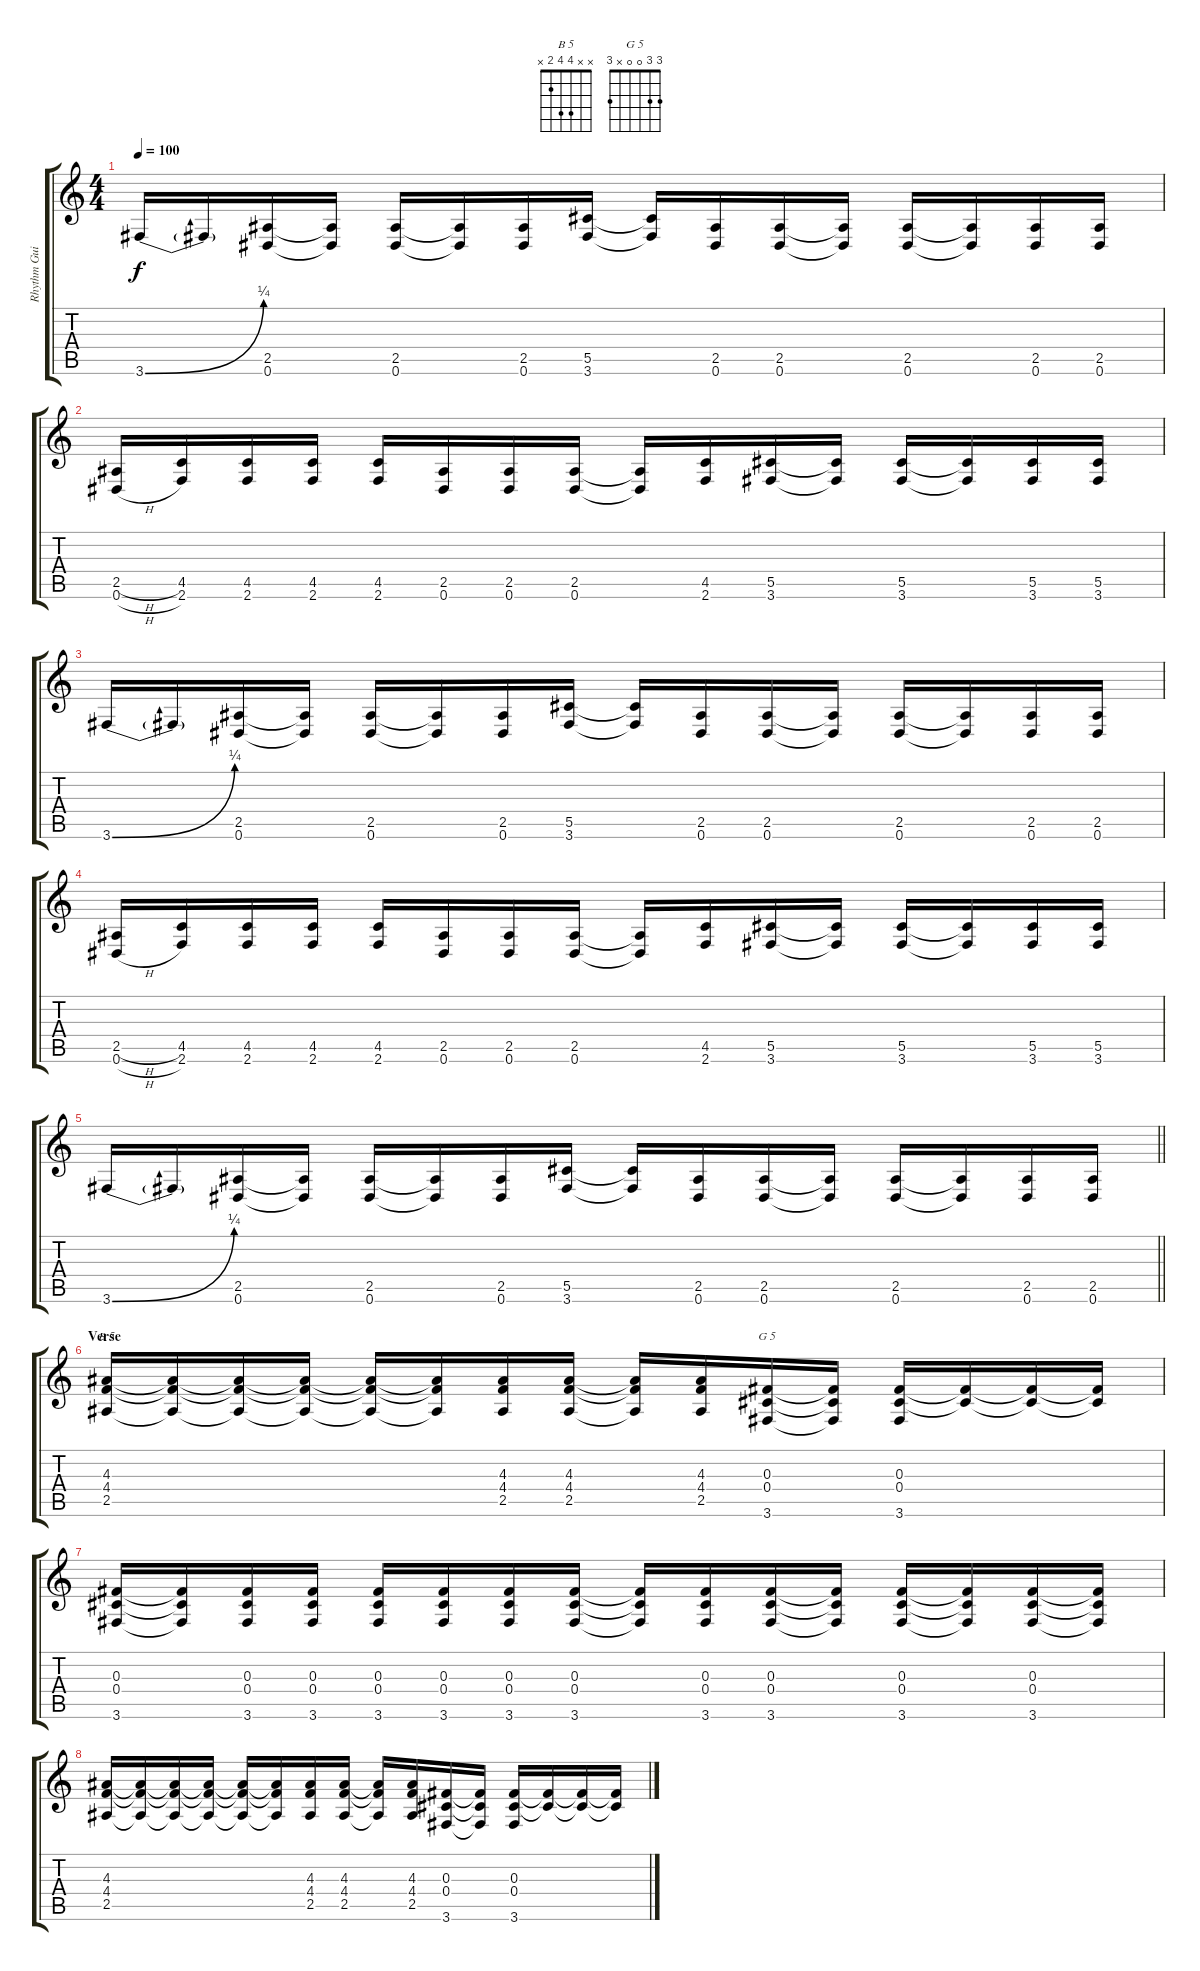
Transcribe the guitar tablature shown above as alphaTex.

\track ("Rhythm Guitar 2" "Rhythm Gui") {instrument distortionguitar}
\staff {score tabs}
\tuning (Eb4 Bb3 Gb3 Db3 Ab2 Eb2) {hide}
\chord ("B 5" x x 4 4 2 x)
\chord ("G 5" 3 3 0 0 x 3)
\ts (4 4)
\tempo 100
\clef g2
\ks c
3.6{be (bend 0 0 60 1)}.16{dy f} 3.6{t}.16 (2.5 0.6).16 (2.5{t} 0.6{t}).16 (2.5 0.6).16 (2.5{t} 0.6{t}).16 (2.5 0.6).16 (5.5 3.6).16 (5.5{t} 3.6{t}).16 (2.5 0.6).16 (2.5 0.6).16 (2.5{t} 0.6{t}).16 (2.5 0.6).16 (2.5{t} 0.6{t}).16 (2.5 0.6).16 (2.5 0.6).16 |
(2.5{h} 0.6{h}).16 (4.5 2.6).16 (4.5 2.6).16 (4.5 2.6).16 (4.5 2.6).16 (2.5 0.6).16 (2.5 0.6).16 (2.5 0.6).16 (2.5{t} 0.6{t}).16 (4.5 2.6).16 (5.5 3.6).16 (5.5{t} 3.6{t}).16 (5.5 3.6).16 (5.5{t} 3.6{t}).16 (5.5 3.6).16 (5.5 3.6).16 |
3.6{be (bend 0 0 60 1)}.16 3.6{t}.16 (2.5 0.6).16 (2.5{t} 0.6{t}).16 (2.5 0.6).16 (2.5{t} 0.6{t}).16 (2.5 0.6).16 (5.5 3.6).16 (5.5{t} 3.6{t}).16 (2.5 0.6).16 (2.5 0.6).16 (2.5{t} 0.6{t}).16 (2.5 0.6).16 (2.5{t} 0.6{t}).16 (2.5 0.6).16 (2.5 0.6).16 |
(2.5{h} 0.6{h}).16 (4.5 2.6).16 (4.5 2.6).16 (4.5 2.6).16 (4.5 2.6).16 (2.5 0.6).16 (2.5 0.6).16 (2.5 0.6).16 (2.5{t} 0.6{t}).16 (4.5 2.6).16 (5.5 3.6).16 (5.5{t} 3.6{t}).16 (5.5 3.6).16 (5.5{t} 3.6{t}).16 (5.5 3.6).16 (5.5 3.6).16 |
\barLineRight lightlight
3.6{be (bend 0 0 60 1)}.16 3.6{t}.16 (2.5 0.6).16 (2.5{t} 0.6{t}).16 (2.5 0.6).16 (2.5{t} 0.6{t}).16 (2.5 0.6).16 (5.5 3.6).16 (5.5{t} 3.6{t}).16 (2.5 0.6).16 (2.5 0.6).16 (2.5{t} 0.6{t}).16 (2.5 0.6).16 (2.5{t} 0.6{t}).16 (2.5 0.6).16 (2.5 0.6).16 |
\section ("" "Verse")
(4.3 4.4 2.5).16{ch "B 5"} (4.3{t} 4.4{t} 2.5{t}).16 (4.3{t} 4.4{t} 2.5{t}).16 (4.3{t} 4.4{t} 2.5{t}).16 (4.3{t} 4.4{t} 2.5{t}).16 (4.3{t} 4.4{t} 2.5{t}).16 (4.3 4.4 2.5).16 (4.3 4.4 2.5).16 (4.3{t} 4.4{t} 2.5{t}).16 (4.3 4.4 2.5).16 (0.3 0.4 3.6).16{ch "G 5"} (0.3{t} 0.4{t} 3.6{t}).16 (0.3 0.4 3.6).16 (0.3{t} 0.4{t}).16 (0.3{t} 0.4{t}).16 (0.3{t} 0.4{t}).16 |
(0.3 0.4 3.6).16 (0.3{t} 0.4{t} 3.6{t}).16 (0.3 0.4 3.6).16 (0.3 0.4 3.6).16 (0.3 0.4 3.6).16 (0.3 0.4 3.6).16 (0.3 0.4 3.6).16 (0.3 0.4 3.6).16 (0.3{t} 0.4{t} 3.6{t}).16 (0.3 0.4 3.6).16 (0.3 0.4 3.6).16 (0.3{t} 0.4{t} 3.6{t}).16 (0.3 0.4 3.6).16 (0.3{t} 0.4{t} 3.6{t}).16 (0.3 0.4 3.6).16 (0.3{t} 0.4{t} 3.6{t}).16 |
(4.3 4.4 2.5).16 (4.3{t} 4.4{t} 2.5{t}).16 (4.3{t} 4.4{t} 2.5{t}).16 (4.3{t} 4.4{t} 2.5{t}).16 (4.3{t} 4.4{t} 2.5{t}).16 (4.3{t} 4.4{t} 2.5{t}).16 (4.3 4.4 2.5).16 (4.3 4.4 2.5).16 (4.3{t} 4.4{t} 2.5{t}).16 (4.3 4.4 2.5).16 (0.3 0.4 3.6).16 (0.3{t} 0.4{t} 3.6{t}).16 (0.3 0.4 3.6).16 (0.3{t} 0.4{t}).16 (0.3{t} 0.4{t}).16 (0.3{t} 0.4{t}).16
